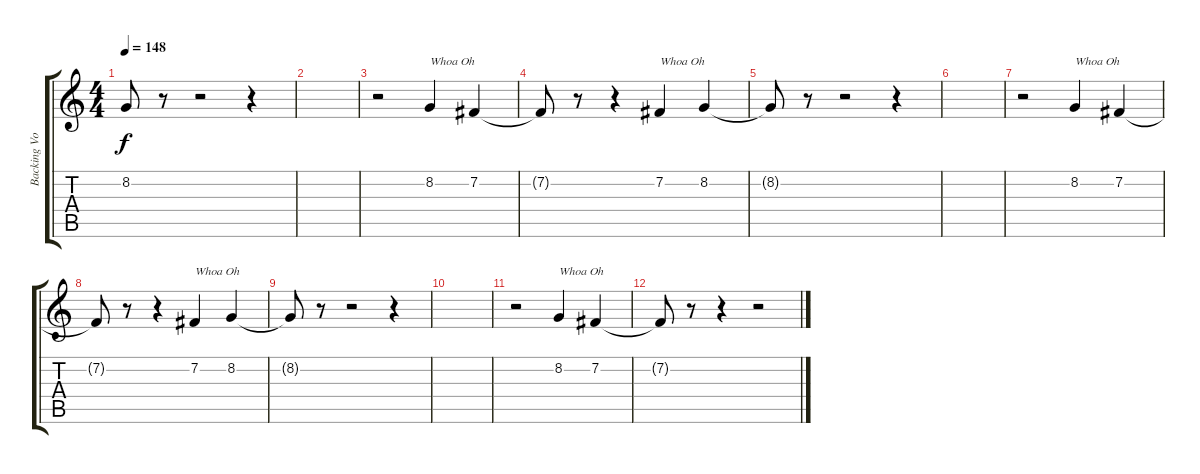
\track ("Backing Vox 3" "Backing Vo") {instrument lead1square}
\staff {score tabs}
\tuning (E4 B3 G3 D3 A2 E2) {hide}
\ts (4 4)
\tempo 148
\clef g2
\ks c
8.2{t}.8{dy f} r.8 r.2 r.4 |
|
r.2 8.2.4{txt "Whoa Oh"} 7.2.4 |
7.2{t}.8 r.8 r.4 7.2.4{txt "Whoa Oh"} 8.2.4 |
8.2{t}.8 r.8 r.2 r.4 |
|
r.2 8.2.4{txt "Whoa Oh"} 7.2.4 |
7.2{t}.8 r.8 r.4 7.2.4{txt "Whoa Oh"} 8.2.4 |
8.2{t}.8 r.8 r.2 r.4 |
|
r.2 8.2.4{txt "Whoa Oh"} 7.2.4 |
7.2{t}.8 r.8 r.4 r.2
